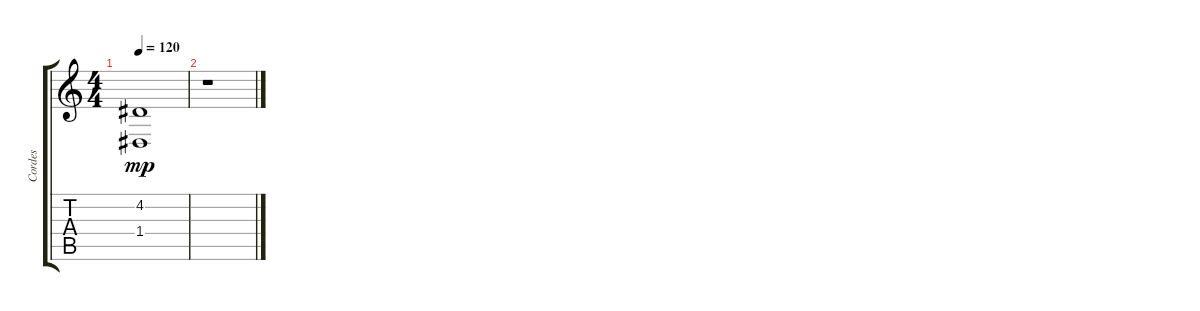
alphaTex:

\track ("Cordes" "Cordes") {instrument stringensemble1}
\staff {score tabs}
\tuning (E4 B3 G3 D3 A2 E2) {hide}
\ts (4 4)
\tempo 120
\clef g2
\ks c
(4.2 1.4).1{dy mp} |
r.1
